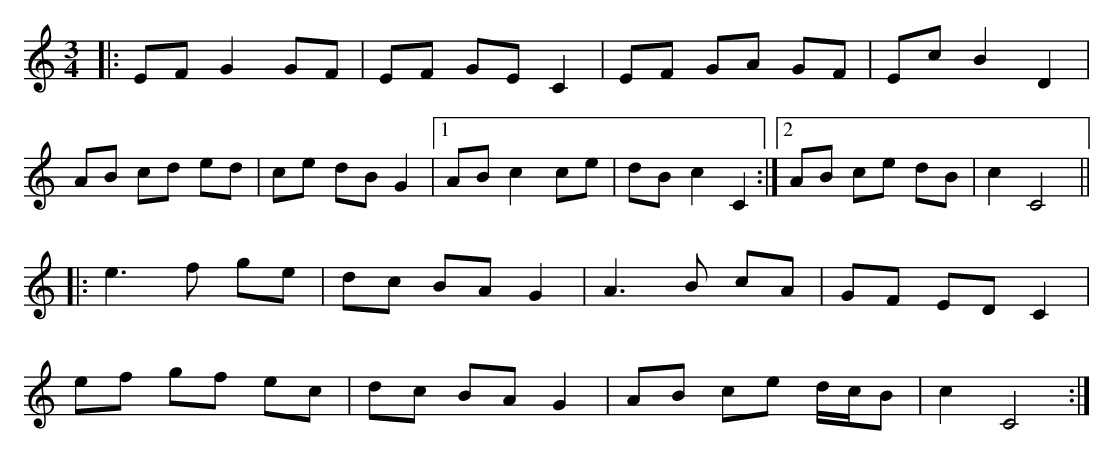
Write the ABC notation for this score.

X:1
M:3/4
K:C
|:EF G2 GF|EF GE C2|EF GA GF|Ec B2 D2|
AB cd ed|ce dB G2|1 AB c2 ce|dB c2 C2:|2 AB ce dB|c2 C4||
|:e3 f ge|dc BA G2|A3 B cA|GF ED C2|
ef gf ec|dc BA G2|AB ce d/c/B|c2 C4:|
